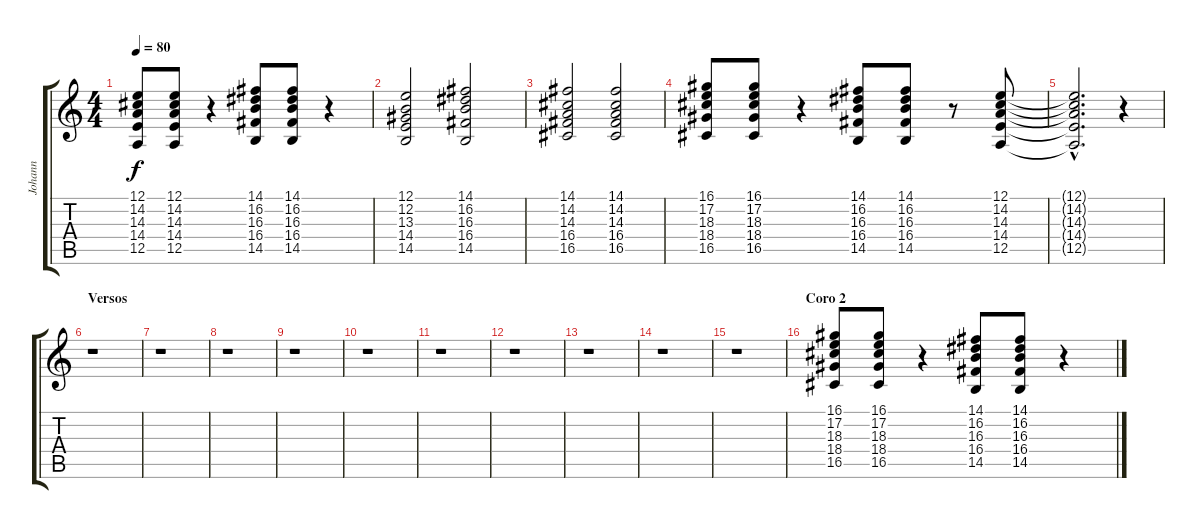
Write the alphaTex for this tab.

\track ("Johann" "Johann") {instrument honkytonkpiano}
\staff {score tabs}
\tuning (E4 B3 G3 D3 A2 E2) {hide}
\ts (4 4)
\tempo 80
\clef g2
\ks c
(12.1 14.2 14.3 14.4 12.5).8{dy f} (12.1 14.2 14.3 14.4 12.5).8 r.4 (14.1 16.2 16.3 16.4 14.5).8 (14.1 16.2 16.3 16.4 14.5).8 r.4 |
(12.1 12.2 13.3 14.4 14.5).2 (14.1 16.2 16.3 16.4 14.5).2 |
(14.1 14.2 14.3 16.4 16.5).2 (14.1 14.2 14.3 16.4 16.5).2 |
(16.1 17.2 18.3 18.4 16.5).8 (16.1 17.2 18.3 18.4 16.5).8 r.4 (14.1 16.2 16.3 16.4 14.5).8 (14.1 16.2 16.3 16.4 14.5).8 r.8 (12.1 14.2 14.3 14.4 12.5).8 |
(12.1{hac t} 14.2{hac t} 14.3{hac t} 14.4{hac t} 12.5{hac t}).2{d} r.4 |
\section ("" "Versos")
r.1 |
r.1 |
r.1 |
r.1 |
r.1 |
r.1 |
r.1 |
r.1 |
\section ("" "")
r.1 |
r.1 |
\section ("" "Coro 2")
(16.1 17.2 18.3 18.4 16.5).8 (16.1 17.2 18.3 18.4 16.5).8 r.4 (14.1 16.2 16.3 16.4 14.5).8 (14.1 16.2 16.3 16.4 14.5).8 r.4
